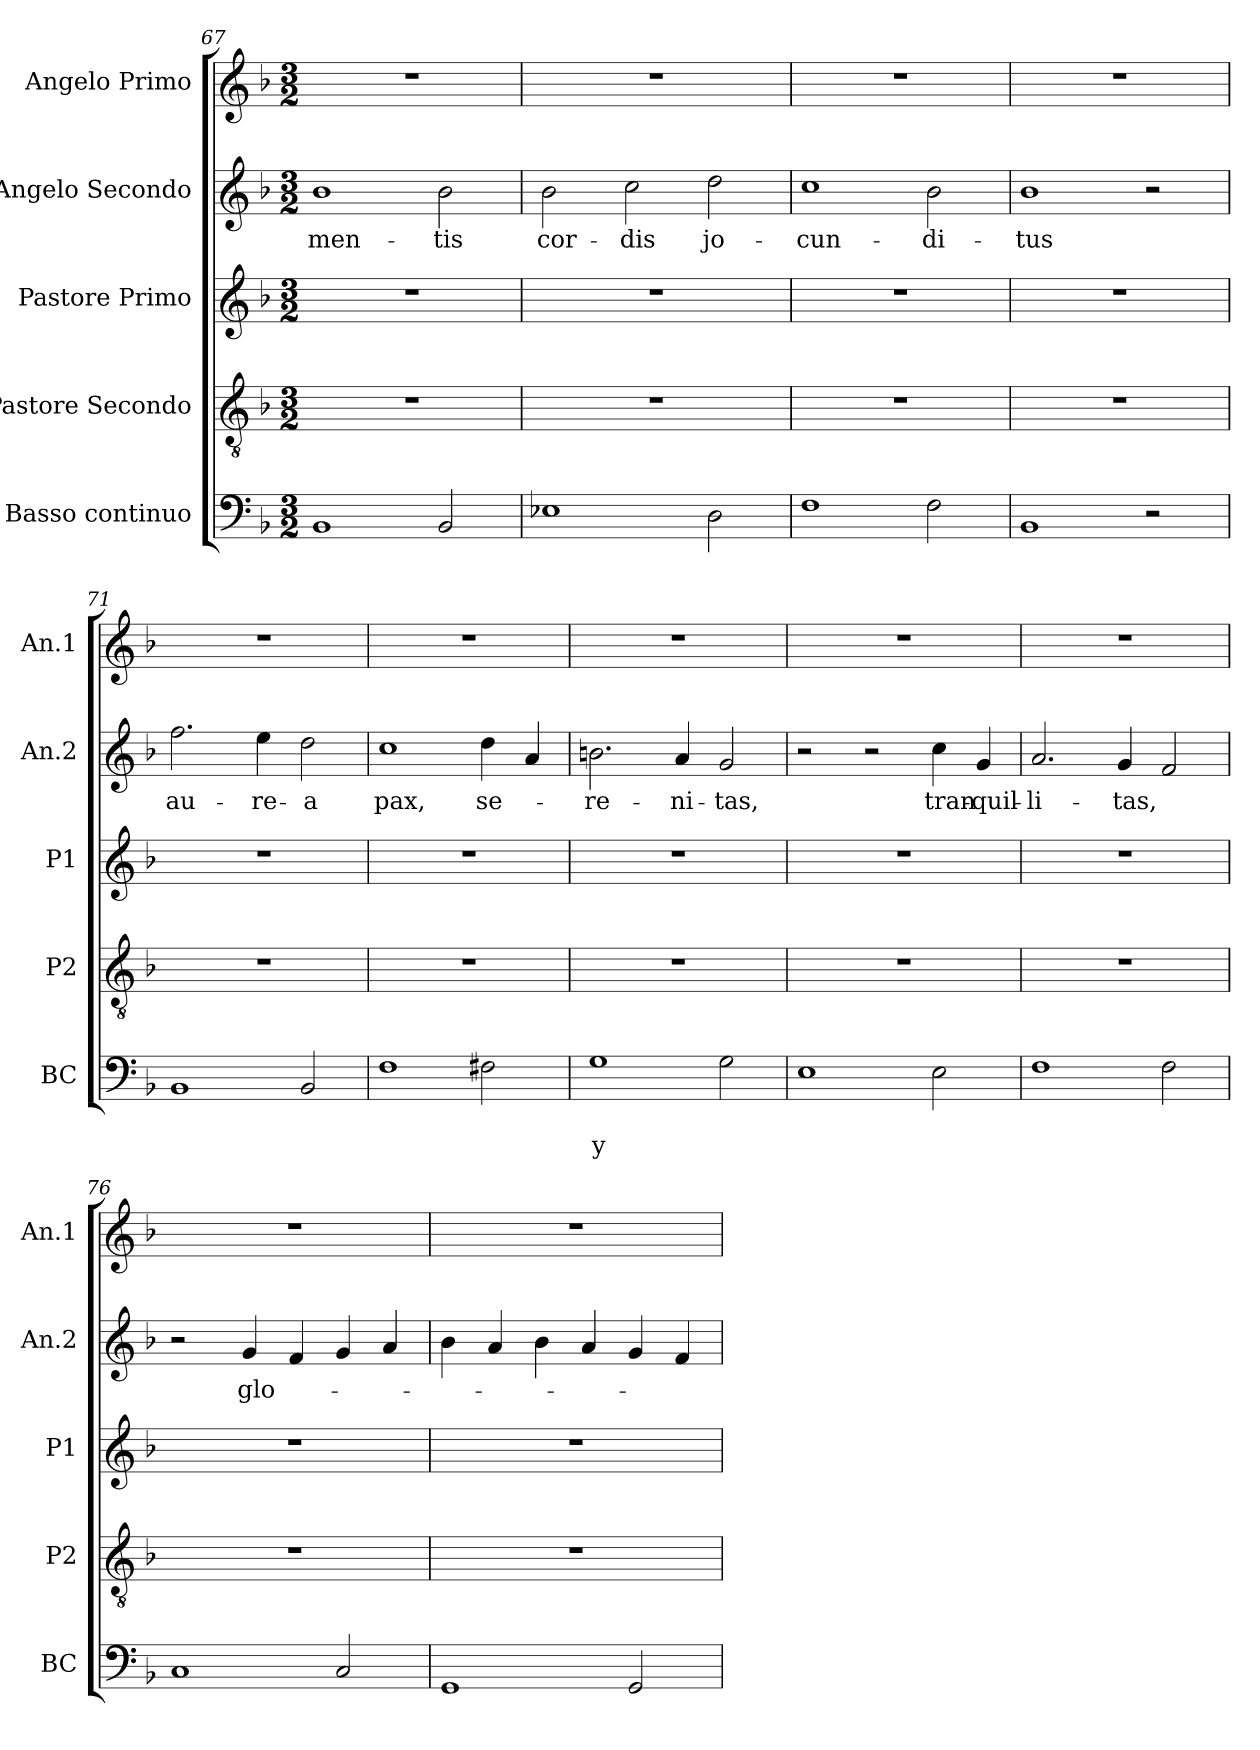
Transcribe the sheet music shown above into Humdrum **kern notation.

**kern	**text	**text	**kern	**kern	**kern	**text	**kern
*part5	*part5	*part5	*part4	*part3	*part2	*part2	*part1
*staff5	*staff5	*staff5	*staff4	*staff3	*staff2	*staff2	*staff1
*I"Basso continuo	*	*	*I"Pastore Secondo	*I"Pastore Primo	*I"Angelo Secondo	*	*I"Angelo Primo
*I'BC	*	*	*I'P2	*I'P1	*I'An.2	*	*I'An.1
!!LO:PB:g=z
*clefF4	*	*	*clefGv2	*clefG2	*clefG2	*	*clefG2
*k[b-]	*	*	*k[b-]	*k[b-]	*k[b-]	*	*k[b-]
*F:	*	*	*F:	*F:	*F:	*	*F:
*M3/2	*	*	*M3/2	*M3/2	*M3/2	*	*M3/2
=67	=67	=67	=67	=67	=67	=67	=67
!	!	!	!	!	!	!LO:LY:b	!
1BB-	.	.	1.r	1.r	1b-	men-	1.r
!	!	!	!	!	!	!LO:LY:b	!
2BB-/	.	.	.	.	2b-\	-tis	.
=68	=68	=68	=68	=68	=68	=68	=68
!	!	!	!	!	!	!LO:LY:b	!
1E-X	.	.	1.r	1.r	2b-\	cor-	1.r
!	!	!	!	!	!	!LO:LY:b	!
.	.	.	.	.	2cc\	-dis	.
!	!	!	!	!	!	!LO:LY:b	!
2D\	.	.	.	.	2dd\	jo-	.
=69	=69	=69	=69	=69	=69	=69	=69
!	!	!	!	!	!	!LO:LY:b	!
1F	.	.	1.r	1.r	1cc	-cun-	1.r
!	!	!	!	!	!	!LO:LY:b	!
2F\	.	.	.	.	2b-\	-di-	.
=70	=70	=70	=70	=70	=70	=70	=70
!	!	!	!	!	!	!LO:LY:b	!
1BB-	.	.	1.r	1.r	1b-	-tus	1.r
2r	.	.	.	.	2r	.	.
=71	=71	=71	=71	=71	=71	=71	=71
!	!	!	!	!	!	!LO:LY:b	!
1BB-	.	.	1.r	1.r	2.ff\	au-	1.r
!	!	!	!	!	!	!LO:LY:b	!
.	.	.	.	.	4ee\	-re-	.
!	!	!	!	!	!	!LO:LY:b	!
2BB-/	.	.	.	.	2dd\	-a	.
=72	=72	=72	=72	=72	=72	=72	=72
!	!	!	!	!	!	!LO:LY:b	!
1F	.	.	1.r	1.r	1cc	pax,	1.r
!	!	!	!	!	!	!LO:LY:b	!
2F#X\	.	.	.	.	4dd\	se-	.
.	.	.	.	.	4a/	.	.
=73	=73	=73	=73	=73	=73	=73	=73
!	!	!LO:LY:b	!	!	!	!LO:LY:b	!
1G	.	y	1.r	1.r	2.bn\	-re-	1.r
!	!	!	!	!	!	!LO:LY:b	!
.	.	.	.	.	4a/	-ni-	.
!	!	!	!	!	!	!LO:LY:b	!
2G\	.	.	.	.	2g/	-tas,	.
=74	=74	=74	=74	=74	=74	=74	=74
1E	.	.	1.r	1.r	2r	.	1.r
.	.	.	.	.	2r	.	.
!	!	!	!	!	!	!LO:LY:b	!
2E\	.	.	.	.	4cc\	tran-	.
!	!	!	!	!	!	!LO:LY:b	!
.	.	.	.	.	4g/	-quil-	.
!!LO:LB:g=z
=75	=75	=75	=75	=75	=75	=75	=75
!	!	!	!	!	!	!LO:LY:b	!
1F	.	.	1.r	1.r	2.a/	-li-	1.r
!	!	!	!	!	!	!LO:LY:b	!
.	.	.	.	.	4g/	-tas,	.
2F\	.	.	.	.	2f/	.	.
=76	=76	=76	=76	=76	=76	=76	=76
1C	.	.	1.r	1.r	2r	.	1.r
!	!	!	!	!	!	!LO:LY:b	!
.	.	.	.	.	4g/	glo-	.
.	.	.	.	.	4f/	.	.
2C/	.	.	.	.	4g/	.	.
.	.	.	.	.	4a/	.	.
=77	=77	=77	=77	=77	=77	=77	=77
1GG	.	.	1.r	1.r	4b-\	.	1.r
.	.	.	.	.	4a/	.	.
.	.	.	.	.	4b-\	.	.
.	.	.	.	.	4a/	.	.
2GG/	.	.	.	.	4g/	.	.
.	.	.	.	.	4f/	.	.
=	=	=	=	=	=	=	=
*-	*-	*-	*-	*-	*-	*-	*-
